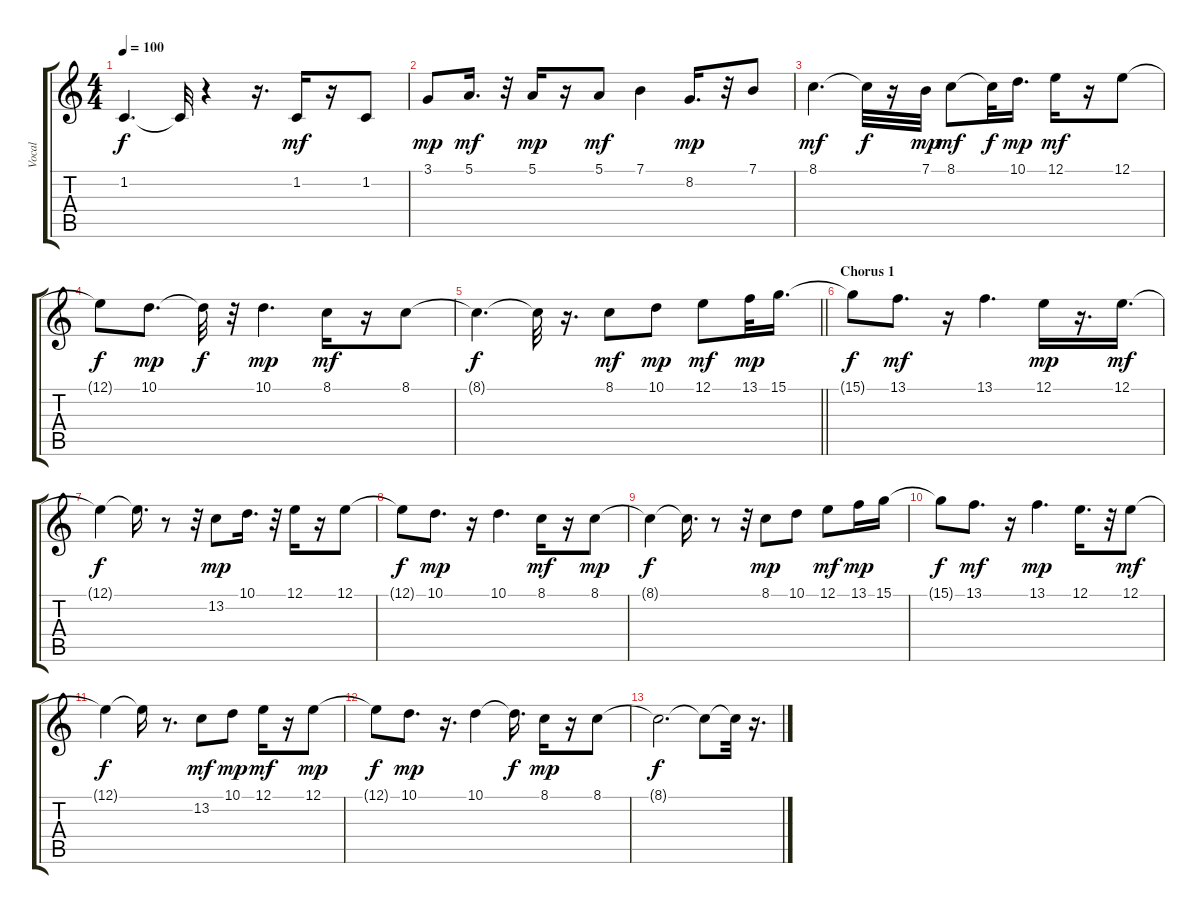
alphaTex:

\track ("Vocal" "Vocal") {instrument lead1square}
\staff {score tabs}
\tuning (E4 B3 G3 D3 A2 E2) {hide}
\ts (4 4)
\tempo 100
\clef g2
\ks c
1.2{t}.4{d dy f} 1.2{t}.32 r.4 r.16{d} 1.2.16{dy mf} r.16 1.2.8 |
3.1.8{dy mp} 5.1.16{d dy mf} r.32 5.1.16{dy mp} r.16 5.1.8{dy mf} 7.1.4 8.2.16{d dy mp} r.32 7.1.8 |
8.1.4{d dy mf} 8.1{t}.32{dy f} r.16 7.1.32{dy mp} 8.1.8{dy mf} 8.1{t}.32{dy f} 10.1.16{d dy mp} 12.1.16{dy mf} r.16 12.1.8 |
12.1{t}.8{dy f} 10.1.8{d dy mp} 10.1{t}.32{dy f} r.32 10.1.4{d dy mp} 8.1.16{dy mf} r.16 8.1.8 |
\barLineRight lightlight
8.1{t}.4{d dy f} 8.1{t}.32 r.16{d} 8.1.8{dy mf} 10.1.8{dy mp} 12.1.8{dy mf} 13.1.32{dy mp} 15.1.16{d} |
\section ("" "Chorus 1")
15.1{t}.8{dy f} 13.1.8{d dy mf} r.16 13.1.4{d} 12.1.16{dy mp} r.16{d} 12.1.16{d dy mf} |
12.1{t}.4{dy f} 12.1{t}.16{d} r.8 r.32 13.2.8{dy mp} 10.1.16{d} r.32 12.1.16 r.16 12.1.8 |
12.1{t}.8{dy f} 10.1.8{d dy mp} r.16 10.1.4{d} 8.1.16{dy mf} r.16 8.1.8{dy mp} |
8.1{t}.4{dy f} 8.1{t}.16{d} r.8 r.32 8.1.8{dy mp} 10.1.8 12.1.8{dy mf} 13.1.16{dy mp} 15.1.16 |
15.1{t}.8{dy f} 13.1.8{d dy mf} r.16 13.1.4{d dy mp} 12.1.16{d} r.32 12.1.8{dy mf} |
12.1{t}.4{dy f} 12.1{t}.16 r.8{d} 13.2.8{dy mf} 10.1.8{dy mp} 12.1.16{dy mf} r.16 12.1.8{dy mp} |
12.1{t}.8{dy f} 10.1.8{d dy mp} r.16{d} 10.1.4 10.1{t}.16{d dy f} 8.1.16{dy mp} r.16 8.1.8 |
8.1{t}.2{d dy f} 8.1{t}.8 8.1{t}.32 r.16{d}
